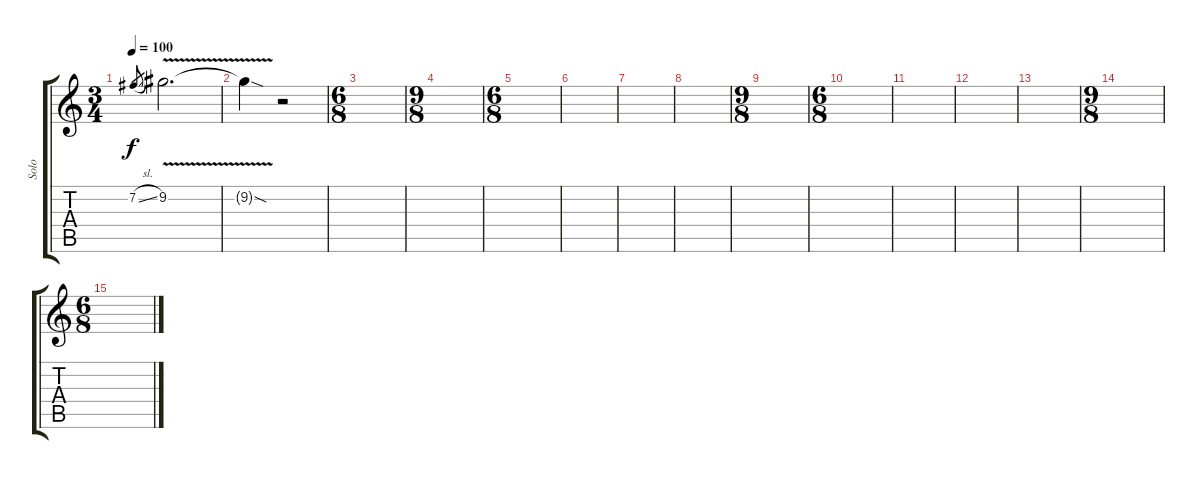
\track ("Solo" "Solo") {instrument distortionguitar}
\staff {score tabs}
\tuning (E4 B3 G3 D3 A2 E2) {hide}
\ts (3 4)
\tempo 100
\clef g2
\ks c
7.2{sl}.8{gr dy f} 9.2{v}.2{d} |
9.2{sod t}.4 r.2 |
\ts (6 8)
|
\ts (9 8)
|
\ts (6 8)
|
|
|
|
\ts (9 8)
|
\ts (6 8)
|
|
|
|
\ts (9 8)
|
\ts (6 8)
